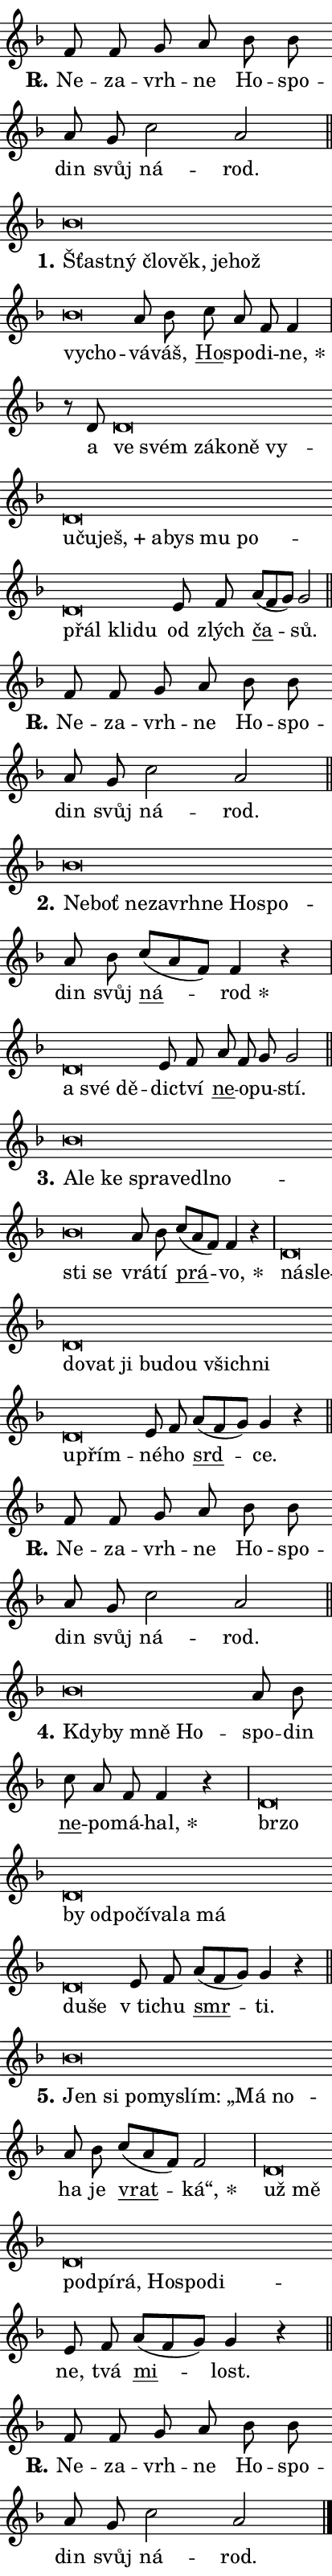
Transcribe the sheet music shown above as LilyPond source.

\version "2.24.0"
\header { tagline = "" }
\paper {
  indent = 0\cm
  top-margin = 0\cm
  right-margin = 0\cm
  bottom-margin = 0\cm
  left-margin = 0\cm
  paper-width = 7\cm
  page-breaking = #ly:one-page-breaking
  system-system-spacing.basic-distance = #11
  score-system-spacing.basic-distance = #11
  ragged-last = ##f
}


%% Author: Thomas Morley
%% https://lists.gnu.org/archive/html/lilypond-user/2020-05/msg00002.html
#(define (line-position grob)
"Returns position of @var[grob} in current system:
   @code{'start}, if at first time-step
   @code{'end}, if at last time-step
   @code{'middle} otherwise
"
  (let* ((col (ly:item-get-column grob))
         (ln (ly:grob-object col 'left-neighbor))
         (rn (ly:grob-object col 'right-neighbor))
         (col-to-check-left (if (ly:grob? ln) ln col))
         (col-to-check-right (if (ly:grob? rn) rn col))
         (break-dir-left
           (and
             (ly:grob-property col-to-check-left 'non-musical #f)
             (ly:item-break-dir col-to-check-left)))
         (break-dir-right
           (and
             (ly:grob-property col-to-check-right 'non-musical #f)
             (ly:item-break-dir col-to-check-right))))
        (cond ((eqv? 1 break-dir-left) 'start)
              ((eqv? -1 break-dir-right) 'end)
              (else 'middle))))

#(define (tranparent-at-line-position vctor)
  (lambda (grob)
  "Relying on @code{line-position} select the relevant enry from @var{vctor}.
Used to determine transparency,"
    (case (line-position grob)
      ((end) (not (vector-ref vctor 0)))
      ((middle) (not (vector-ref vctor 1)))
      ((start) (not (vector-ref vctor 2))))))

noteHeadBreakVisibility =
#(define-music-function (break-visibility)(vector?)
"Makes @code{NoteHead}s transparent relying on @var{break-visibility}"
#{
  \override NoteHead.transparent =
    #(tranparent-at-line-position break-visibility)
#})

#(define delete-ledgers-for-transparent-note-heads
  (lambda (grob)
    "Reads whether a @code{NoteHead} is transparent.
If so this @code{NoteHead} is removed from @code{'note-heads} from
@var{grob}, which is supposed to be @code{LedgerLineSpanner}.
As a result ledgers are not printed for this @code{NoteHead}"
    (let* ((nhds-array (ly:grob-object grob 'note-heads))
           (nhds-list
             (if (ly:grob-array? nhds-array)
                 (ly:grob-array->list nhds-array)
                 '()))
           ;; Relies on the transparent-property being done before
           ;; Staff.LedgerLineSpanner.after-line-breaking is executed.
           ;; This is fragile ...
           (to-keep
             (remove
               (lambda (nhd)
                 (ly:grob-property nhd 'transparent #f))
               nhds-list)))
      ;; TODO find a better method to iterate over grob-arrays, similiar
      ;; to filter/remove etc for lists
      ;; For now rebuilt from scratch
      (set! (ly:grob-object grob 'note-heads)  '())
      (for-each
        (lambda (nhd)
          (ly:pointer-group-interface::add-grob grob 'note-heads nhd))
        to-keep))))

hideNotes = {
  \noteHeadBreakVisibility #begin-of-line-visible
}
unHideNotes = {
  \noteHeadBreakVisibility #all-visible
}

% work-around for resetting accidentals
% https://lilypond.org/doc/v2.23/Documentation/notation/displaying-rhythms#unmetered-music
cadenzaMeasure = {
  \cadenzaOff
  \partial 1024 s1024
  \cadenzaOn
}

#(define-markup-command (accent layout props text) (markup?)
  "Underline accented syllable"
  (interpret-markup layout props
    #{\markup \override #'(offset . 4.3) \underline { #text }#}))

responsum = \markup \concat {
  "R" \hspace #-1.05 \path #0.1 #'((moveto 0 0.07) (lineto 0.9 0.8)) \hspace #0.05 "."
}

\layout {
    \context {
        \Staff
        \remove "Time_signature_engraver"
        \override LedgerLineSpanner.after-line-breaking = #delete-ledgers-for-transparent-note-heads
    }
    \context {
        \Voice {
            \override NoteHead.output-attributes = #'((class . "notehead"))
            \override Hairpin.height = #0.55
        }
    }
    \context {
        \Lyrics {
            \override StanzaNumber.output-attributes = #'((class . "stanzanumber"))
            \override LyricSpace.minimum-distance = #0.9
            \override LyricText.font-name = #"TeX Gyre Schola"
            \override LyricText.font-size = 1
            \override StanzaNumber.font-name = #"TeX Gyre Schola Bold"
            \override StanzaNumber.font-size = 1
        }
    }
}

% magnetic-lyrics.ily
%
%   written by
%     Jean Abou Samra <jean@abou-samra.fr>
%     Werner Lemberg <wl@gnu.org>
%
%   adapted by
%     Jiri Hon <jiri.hon@gmail.com>
%
% Version 2022-Apr-15

% https://www.mail-archive.com/lilypond-user@gnu.org/msg149350.html

#(define (Left_hyphen_pointer_engraver context)
   "Collect syllable-hyphen-syllable occurrences in lyrics and store
them in properties.  This engraver only looks to the left.  For
example, if the lyrics input is @code{foo -- bar}, it does the
following.

@itemize @bullet
@item
Set the @code{text} property of the @code{LyricHyphen} grob between
@q{foo} and @q{bar} to @code{foo}.

@item
Set the @code{left-hyphen} property of the @code{LyricText} grob with
text @q{foo} to the @code{LyricHyphen} grob between @q{foo} and
@q{bar}.
@end itemize

Use this auxiliary engraver in combination with the
@code{lyric-@/text::@/apply-@/magnetic-@/offset!} hook."
   (let ((hyphen #f)
         (text #f))
     (make-engraver
      (acknowledgers
       ((lyric-syllable-interface engraver grob source-engraver)
        (set! text grob)))
      (end-acknowledgers
       ((lyric-hyphen-interface engraver grob source-engraver)
        ;(when (not (grob::has-interface grob 'lyric-space-interface))
          (set! hyphen grob)));)
      ((stop-translation-timestep engraver)
       (when (and text hyphen)
         (ly:grob-set-object! text 'left-hyphen hyphen))
       (set! text #f)
       (set! hyphen #f)))))

#(define (lyric-text::apply-magnetic-offset! grob)
   "If the space between two syllables is less than the value in
property @code{LyricText@/.details@/.squash-threshold}, move the right
syllable to the left so that it gets concatenated with the left
syllable.

Use this function as a hook for
@code{LyricText@/.after-@/line-@/breaking} if the
@code{Left_@/hyphen_@/pointer_@/engraver} is active."
   (let ((hyphen (ly:grob-object grob 'left-hyphen #f)))
     (when hyphen
       (let ((left-text (ly:spanner-bound hyphen LEFT)))
         (when (grob::has-interface left-text 'lyric-syllable-interface)
           (let* ((common (ly:grob-common-refpoint grob left-text X))
                  (this-x-ext (ly:grob-extent grob common X))
                  (left-x-ext
                   (begin
                     ;; Trigger magnetism for left-text.
                     (ly:grob-property left-text 'after-line-breaking)
                     (ly:grob-extent left-text common X)))
                  ;; `delta` is the gap width between two syllables.
                  (delta (- (interval-start this-x-ext)
                            (interval-end left-x-ext)))
                  (details (ly:grob-property grob 'details))
                  (threshold (assoc-get 'squash-threshold details 0.2)))
             (when (< delta threshold)
               (let* (;; We have to manipulate the input text so that
                      ;; ligatures crossing syllable boundaries are not
                      ;; disabled.  For languages based on the Latin
                      ;; script this is essentially a beautification.
                      ;; However, for non-Western scripts it can be a
                      ;; necessity.
                      (lt (ly:grob-property left-text 'text))
                      (rt (ly:grob-property grob 'text))
                      (is-space (grob::has-interface hyphen 'lyric-space-interface))
                      (space (if is-space " " ""))
                      (space-markup (grob-interpret-markup grob " "))
                      (space-size (interval-length (ly:stencil-extent space-markup X)))
                      (extra-delta (if is-space space-size 0))
                      ;; Append new syllable.
                      (ltrt-space (if (and (string? lt) (string? rt))
                                (string-append lt space rt)
                                (make-concat-markup (list lt space rt))))
                      ;; Right-align `ltrt` to the right side.
                      (ltrt-space-markup (grob-interpret-markup
                               grob
                               (make-translate-markup
                                (cons (interval-length this-x-ext) 0)
                                (make-right-align-markup ltrt-space)))))
                 (begin
                   ;; Don't print `left-text`.
                   (ly:grob-set-property! left-text 'stencil #f)
                   ;; Set text and stencil (which holds all collected
                   ;; syllables so far) and shift it to the left.
                   (ly:grob-set-property! grob 'text ltrt-space)
                   (ly:grob-set-property! grob 'stencil ltrt-space-markup)
                   (ly:grob-translate-axis! grob (- (- delta extra-delta)) X))))))))))


#(define (lyric-hyphen::displace-bounds-first grob)
   ;; Make very sure this callback isn't triggered too early.
   (let ((left (ly:spanner-bound grob LEFT))
         (right (ly:spanner-bound grob RIGHT)))
     (ly:grob-property left 'after-line-breaking)
     (ly:grob-property right 'after-line-breaking)
     (ly:lyric-hyphen::print grob)))

squashThreshold = #0.4

\layout {
  \context {
    \Lyrics
    \consists #Left_hyphen_pointer_engraver
    \override LyricText.after-line-breaking =
      #lyric-text::apply-magnetic-offset!
    \override LyricHyphen.stencil = #lyric-hyphen::displace-bounds-first
    \override LyricText.details.squash-threshold = \squashThreshold
    \override LyricHyphen.minimum-distance = 0
    \override LyricHyphen.minimum-length = \squashThreshold
  }
}

squash = \override LyricText.details.squash-threshold = 9999
unSquash = \override LyricText.details.squash-threshold = \squashThreshold

left = \override LyricText.self-alignment-X = #LEFT
unLeft = \revert LyricText.self-alignment-X

starOffset = #(lambda (grob) 
                (let ((x_offset (ly:self-alignment-interface::aligned-on-x-parent grob)))
                  (if (= x_offset 0) 0 (+ x_offset 1.2))))

star = #(define-music-function (syllable)(string?)
"Append star separator at the end of a syllable"
#{
  \once \override LyricText.X-offset = #starOffset
  \lyricmode { \markup {
    #syllable
    \override #'((font-name . "TeX Gyre Schola Bold")) \hspace #0.2 \lower #0.65 \larger "*"
  } }
#})

starAccent = #(define-music-function (syllable)(string?)
"Append star separator at the end of a syllable and make accent"
#{
  \once \override LyricText.X-offset = #starOffset
  \lyricmode { \markup {
    \accent #syllable
    \override #'((font-name . "TeX Gyre Schola Bold")) \hspace #0.2 \lower #0.65 \larger "*"
  } }
#})

breath = #(define-music-function (syllable)(string?)
"Append breathing indicator at the end of a syllable"
#{
  \lyricmode { \markup { #syllable "+" } }
#})

optionalBreath = #(define-music-function (syllable)(string?)
"Append optional breathing indicator at the end of a syllable"
#{
  \lyricmode { \markup { #syllable "(+)" } }
#})


\score {
    <<
        \new Voice = "melody" { \cadenzaOn \key f \major \relative { f'8 f g a bes bes \bar "" a g \bar "" c2 a \cadenzaMeasure \bar "||" \break } }
        \new Lyrics \lyricsto "melody" { \lyricmode { \set stanza = \responsum
Ne -- za -- vrh -- ne Ho -- spo -- din svůj ná -- rod. } }
    >>
    \layout {}
}

\score {
    <<
        \new Voice = "melody" { \cadenzaOn \key f \major \relative { bes'\breve*1/16 \hideNotes \breve*1/16 \bar "" \breve*1/16 \bar "" \breve*1/16 \bar "" \breve*1/16 \bar "" \breve*1/16 \bar "" \breve*1/16 \breve*1/16 \bar "" \unHideNotes a8 bes \bar "" c a f f4 \cadenzaMeasure \bar "|" r8 d8 d\breve*1/16 \hideNotes \breve*1/16 \bar "" \breve*1/16 \bar "" \breve*1/16 \bar "" \breve*1/16 \bar "" \breve*1/16 \bar "" \breve*1/16 \bar "" \breve*1/16 \bar "" \breve*1/16 \bar "" \breve*1/16 \bar "" \breve*1/16 \bar "" \breve*1/16 \bar "" \breve*1/16 \bar "" \breve*1/16 \bar "" \breve*1/16 \breve*1/16 \bar "" \unHideNotes e8 f \bar "" a[( f g)] g2 \cadenzaMeasure \bar "||" \break } }
        \new Lyrics \lyricsto "melody" { \lyricmode { \set stanza = "1."
\left Šťast -- \squash ný člo -- věk, je -- hož vy -- cho -- \unLeft \unSquash vá -- váš, \markup \accent Ho -- spo -- di -- \star ne, a \left ve \squash svém zá -- ko -- ně vy -- u -- ču -- \breath "ješ," a -- bys mu po -- přál kli -- du \unLeft \unSquash od zlých \markup \accent ča -- sů. } }
    >>
    \layout {}
}

\score {
    <<
        \new Voice = "melody" { \cadenzaOn \key f \major \relative { f'8 f g a bes bes \bar "" a g \bar "" c2 a \cadenzaMeasure \bar "||" \break } }
        \new Lyrics \lyricsto "melody" { \lyricmode { \set stanza = \responsum
Ne -- za -- vrh -- ne Ho -- spo -- din svůj ná -- rod. } }
    >>
    \layout {}
}

\score {
    <<
        \new Voice = "melody" { \cadenzaOn \key f \major \relative { bes'\breve*1/16 \hideNotes \breve*1/16 \bar "" \breve*1/16 \bar "" \breve*1/16 \bar "" \breve*1/16 \bar "" \breve*1/16 \bar "" \breve*1/16 \breve*1/16 \bar "" \unHideNotes a8 bes \bar "" c[( a f)] f4 r \cadenzaMeasure \bar "|" d\breve*1/16 \hideNotes \breve*1/16 \breve*1/16 \bar "" \unHideNotes e8 f \bar "" a f g g2 \cadenzaMeasure \bar "||" \break } }
        \new Lyrics \lyricsto "melody" { \lyricmode { \set stanza = "2."
\left Ne -- \squash boť ne -- za -- vrh -- ne Ho -- spo -- \unLeft \unSquash din svůj \markup \accent ná -- \star rod \left a \squash své dě -- \unLeft \unSquash dic -- tví \markup \accent ne -- o -- pu -- stí. } }
    >>
    \layout {}
}

\score {
    <<
        \new Voice = "melody" { \cadenzaOn \key f \major \relative { bes'\breve*1/16 \hideNotes \breve*1/16 \bar "" \breve*1/16 \bar "" \breve*1/16 \bar "" \breve*1/16 \bar "" \breve*1/16 \bar "" \breve*1/16 \bar "" \breve*1/16 \breve*1/16 \bar "" \unHideNotes a8 bes \bar "" c[( a f)] f4 r \cadenzaMeasure \bar "|" d\breve*1/16 \hideNotes \breve*1/16 \bar "" \breve*1/16 \bar "" \breve*1/16 \bar "" \breve*1/16 \bar "" \breve*1/16 \bar "" \breve*1/16 \bar "" \breve*1/16 \bar "" \breve*1/16 \bar "" \breve*1/16 \breve*1/16 \bar "" \unHideNotes e8 f \bar "" a[( f g)] g4 r \cadenzaMeasure \bar "||" \break } }
        \new Lyrics \lyricsto "melody" { \lyricmode { \set stanza = "3."
\left A -- \squash le ke spra -- ve -- dl -- no -- sti se \unLeft \unSquash vrá -- tí \markup \accent prá -- \star vo, \left ná -- \squash sle -- do -- vat ji bu -- dou všich -- ni u -- přím -- \unLeft \unSquash né -- ho \markup \accent srd -- ce. } }
    >>
    \layout {}
}

\score {
    <<
        \new Voice = "melody" { \cadenzaOn \key f \major \relative { f'8 f g a bes bes \bar "" a g \bar "" c2 a \cadenzaMeasure \bar "||" \break } }
        \new Lyrics \lyricsto "melody" { \lyricmode { \set stanza = \responsum
Ne -- za -- vrh -- ne Ho -- spo -- din svůj ná -- rod. } }
    >>
    \layout {}
}

\score {
    <<
        \new Voice = "melody" { \cadenzaOn \key f \major \relative { bes'\breve*1/16 \hideNotes \breve*1/16 \bar "" \breve*1/16 \breve*1/16 \bar "" \unHideNotes a8 bes \bar "" c a f f4 r \cadenzaMeasure \bar "|" d\breve*1/16 \hideNotes \breve*1/16 \bar "" \breve*1/16 \bar "" \breve*1/16 \bar "" \breve*1/16 \bar "" \breve*1/16 \bar "" \breve*1/16 \bar "" \breve*1/16 \bar "" \breve*1/16 \bar "" \breve*1/16 \breve*1/16 \bar "" \unHideNotes e8 f \bar "" a[( f g)] g4 r \cadenzaMeasure \bar "||" \break } }
        \new Lyrics \lyricsto "melody" { \lyricmode { \set stanza = "4."
\left Kdy -- \squash by mně Ho -- \unLeft \unSquash spo -- din \markup \accent ne -- po -- má -- \star hal, \left br -- \squash zo by od -- po -- čí -- va -- la má du -- še \unLeft \unSquash "v ti" -- chu \markup \accent smr -- ti. } }
    >>
    \layout {}
}

\score {
    <<
        \new Voice = "melody" { \cadenzaOn \key f \major \relative { bes'\breve*1/16 \hideNotes \breve*1/16 \bar "" \breve*1/16 \bar "" \breve*1/16 \bar "" \breve*1/16 \bar "" \breve*1/16 \breve*1/16 \bar "" \unHideNotes a8 bes \bar "" c[( a f)] f2 \cadenzaMeasure \bar "|" d\breve*1/16 \hideNotes \breve*1/16 \bar "" \breve*1/16 \bar "" \breve*1/16 \bar "" \breve*1/16 \bar "" \breve*1/16 \bar "" \breve*1/16 \breve*1/16 \bar "" \unHideNotes e8 f \bar "" a[( f g)] g4 r \cadenzaMeasure \bar "||" \break } }
        \new Lyrics \lyricsto "melody" { \lyricmode { \set stanza = "5."
\left Jen \squash si po -- my -- slím: „Má no -- \unLeft \unSquash ha je \markup \accent vrat -- \star ká“, \left už \squash mě pod -- pí -- rá, Ho -- spo -- di -- \unLeft \unSquash ne, tvá \markup \accent mi -- lost. } }
    >>
    \layout {}
}

\score {
    <<
        \new Voice = "melody" { \cadenzaOn \key f \major \relative { f'8 f g a bes bes \bar "" a g \bar "" c2 a \cadenzaMeasure \bar "||" \break } \bar "|." }
        \new Lyrics \lyricsto "melody" { \lyricmode { \set stanza = \responsum
Ne -- za -- vrh -- ne Ho -- spo -- din svůj ná -- rod. } }
    >>
    \layout {}
}
